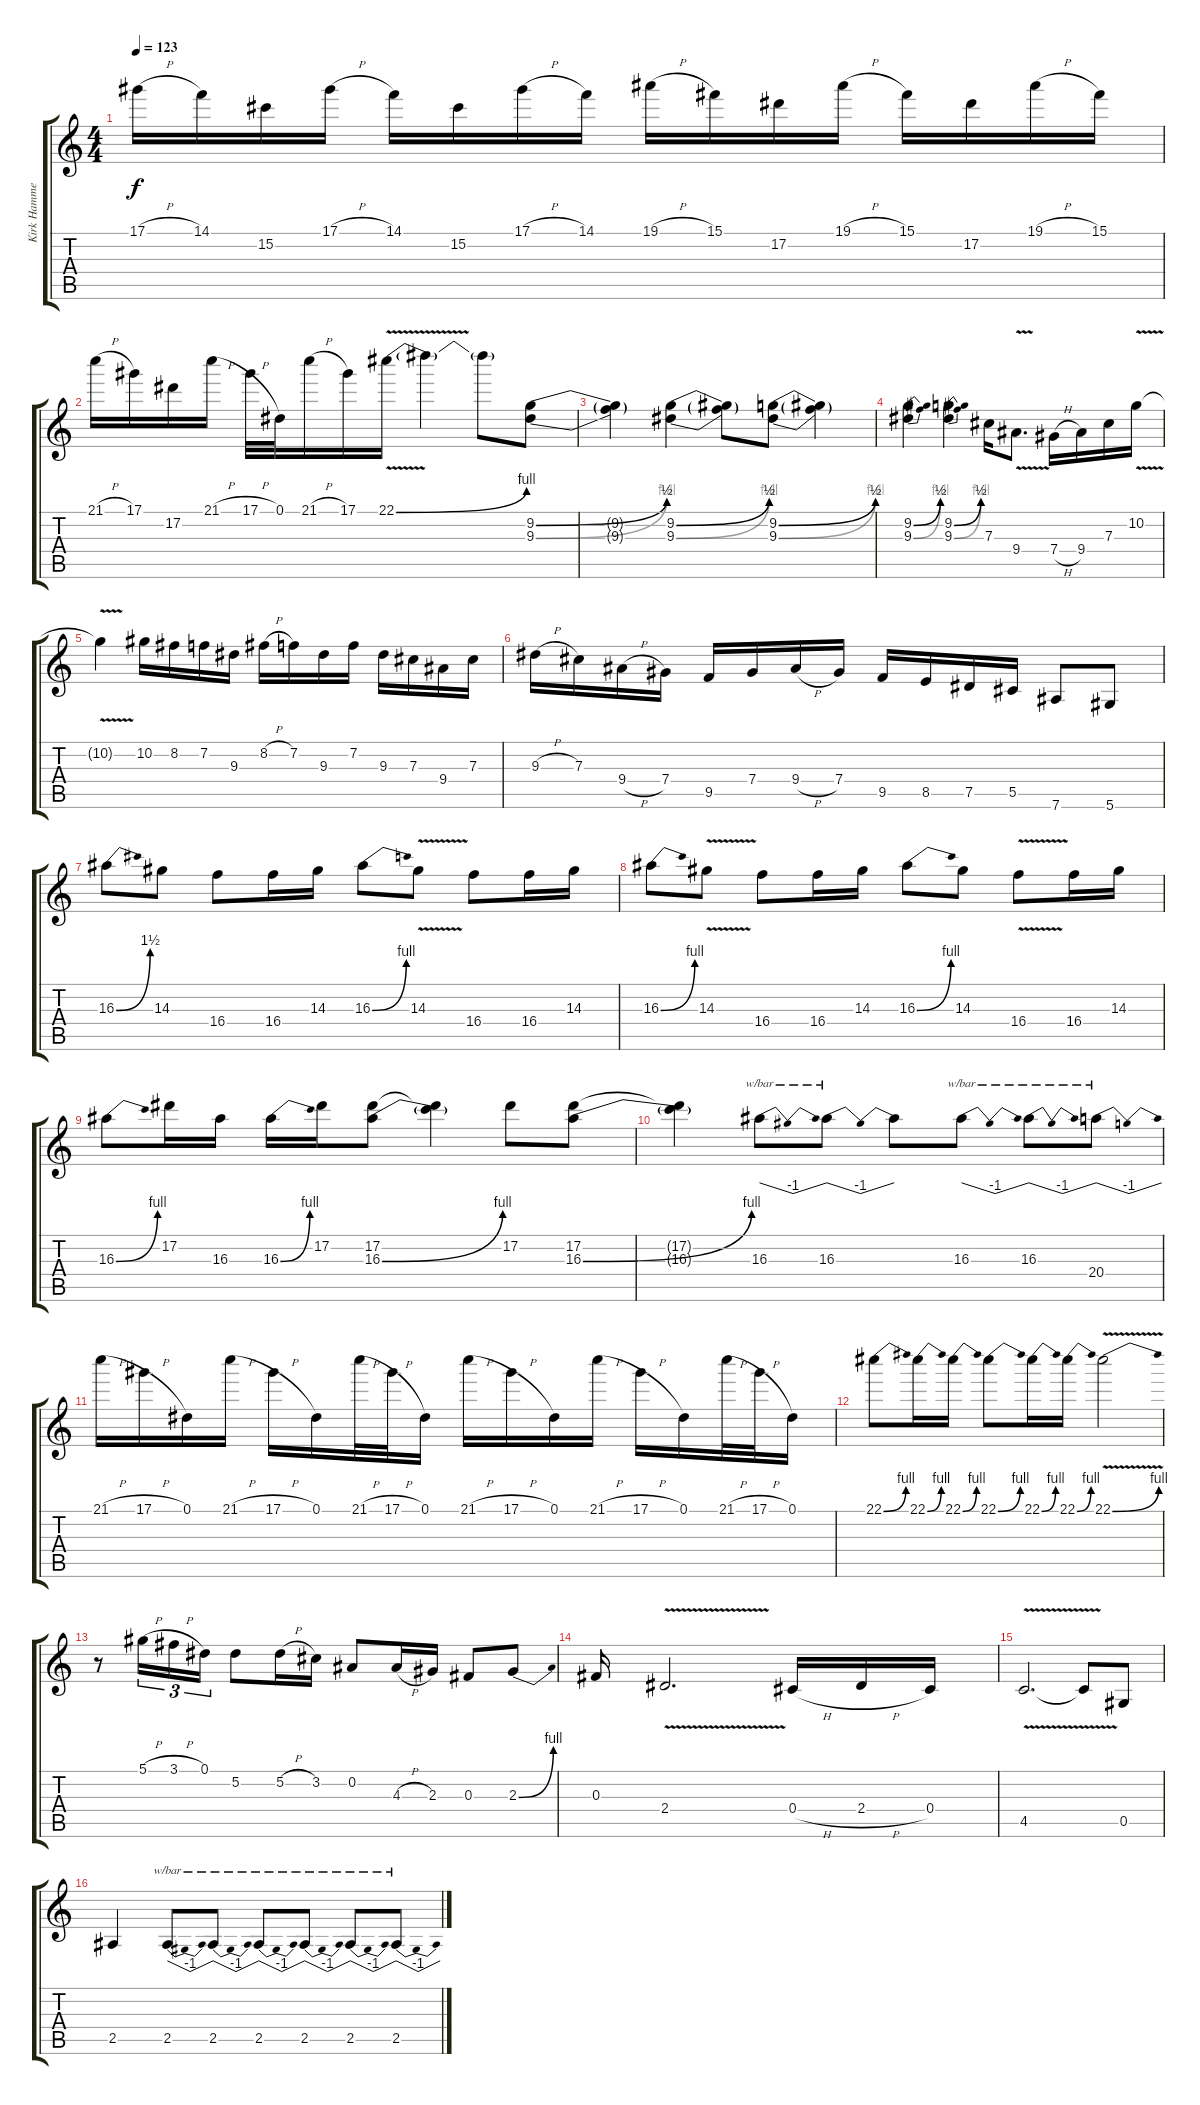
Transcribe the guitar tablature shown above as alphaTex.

\track ("Kirk Hammett (Distortion Guitar)" "Kirk Hamme") {instrument overdrivenguitar}
\staff {score tabs}
\tuning (Eb4 Bb3 Gb3 Db3 Ab2 Eb2) {hide}
\ts (4 4)
\tempo 123
\clef g2
\ks c
17.1{h}.16{dy f} 14.1.16 15.2.16 17.1{h}.16 14.1.16 15.2.16 17.1{h}.16 14.1.16 19.1{h}.16 15.1.16 17.2.16 19.1{h}.16 15.1.16 17.2.16 19.1{h}.16 15.1.16 |
21.1{h}.16 17.1.16 17.2.16 21.1{h}.16 17.1{h}.32 0.1.32 21.1{h}.16 17.1.16 22.1{be (bend 0 0 60 4) v}.16 22.1{t}.4 22.1{t}.8 (9.2{be (bend 0 0 60 2)} 9.3{be (bend 0 0 60 4)}).8 |
(9.2{t} 9.3{t}).4 (9.2{be (bend 0 0 60 2)} 9.3{be (bend 0 0 60 4)}).4 (9.2{t} 9.3{t}).8 (9.2{be (bend 0 0 60 2)} 9.3{be (bend 0 0 60 4)}).8 (9.2{t} 9.3{t}).4 |
(9.2{be (bend 0 0 60 2)} 9.3{be (bend 0 0 60 4)}).4 (9.2{be (bend 0 0 60 2)} 9.3{be (bend 0 0 60 4)}).4 7.3.16 9.4{v}.8{d} 7.4{h}.16 9.4.16 7.3.16 10.2{v}.16 |
10.2{t}.4 10.2.16 8.2.16 7.2.16 9.3.16 8.2{h}.16 7.2.16 9.3.16 7.2.16 9.3.16 7.3.16 9.4.16 7.3.16 |
9.3{h}.16 7.3.16 9.4{h}.16 7.4.16 9.5.16 7.4.16 9.4{h}.16 7.4.16 9.5.16 8.5.16 7.5.16 5.5.16 7.6.8 5.6.8 |
16.3{be (bend 0 0 60 6)}.8 14.3.8 16.4.8 16.4.16 14.3.16 16.3{be (bend 0 0 60 4)}.8 14.3{v}.8 16.4.8 16.4.16 14.3.16 |
16.3{be (bend 0 0 60 4)}.8 14.3{v}.8 16.4.8 16.4.16 14.3.16 16.3{be (bend 0 0 60 4)}.8 14.3.8 16.4{v}.8 16.4.16 14.3.16 |
16.3{be (bend 0 0 60 4)}.8 17.2.16 16.3.16 16.3{be (bend 0 0 60 4)}.16 17.2.16 (17.2 16.3{be (bend 0 0 60 4)}).8 (17.2{t} 16.3{t}).4 17.2.8 (17.2 16.3{be (bend 0 0 60 4)}).8 |
(17.2{t} 16.3{t}).4 16.3.8{tbe (dip default 0 0 30 -4 60 0)} 16.3.8{tbe (dip default 0 0 30 -4 60 0)} 16.3{t}.8 16.3.8{tbe (dip default 0 0 30 -4 60 0)} 16.3.8{tbe (dip default 0 0 30 -4 60 0)} 20.4.8{tbe (dip default 0 0 30 -4 60 0)} |
21.1{h}.16 17.1{h}.16 0.1.16 21.1{h}.16 17.1{h}.16 0.1.16 21.1{h}.32 17.1{h}.32 0.1.16 21.1{h}.16 17.1{h}.16 0.1.16 21.1{h}.16 17.1{h}.16 0.1.16 21.1{h}.32 17.1{h}.32 0.1.16 |
22.1{be (bend 0 0 60 4)}.8 22.1{be (bend 0 0 60 4)}.16 22.1{be (bend 0 0 60 4)}.16 22.1{be (bend 0 0 60 4)}.8 22.1{be (bend 0 0 60 4)}.16 22.1{be (bend 0 0 60 4)}.16 22.1{be (bend 0 0 60 4) v}.2 |
r.8 5.1{h}.16{tu (3 2)} 3.1{h}.16{tu (3 2)} 0.1.16{tu (3 2)} 5.2.8 5.2{h}.16 3.2.16 0.2.8 4.3{h}.16 2.3.16 0.3.8 2.3{be (bend 0 0 60 4)}.8 |
0.3.16 2.4{v}.2{d} 0.4{h}.16 2.4{h}.16 0.4.16 |
4.5{v}.2{d} 4.5{t}.8 0.5.8 |
2.5.4 2.5.8{tbe (dip default 0 0 30 -4 60 0)} 2.5.8{tbe (dip default 0 0 30 -4 60 0)} 2.5.8{tbe (dip default 0 0 30 -4 60 0)} 2.5.8{tbe (dip default 0 0 30 -4 60 0)} 2.5.8{tbe (dip default 0 0 30 -4 60 0)} 2.5.8{tbe (dip default 0 0 30 -4 60 0)}
